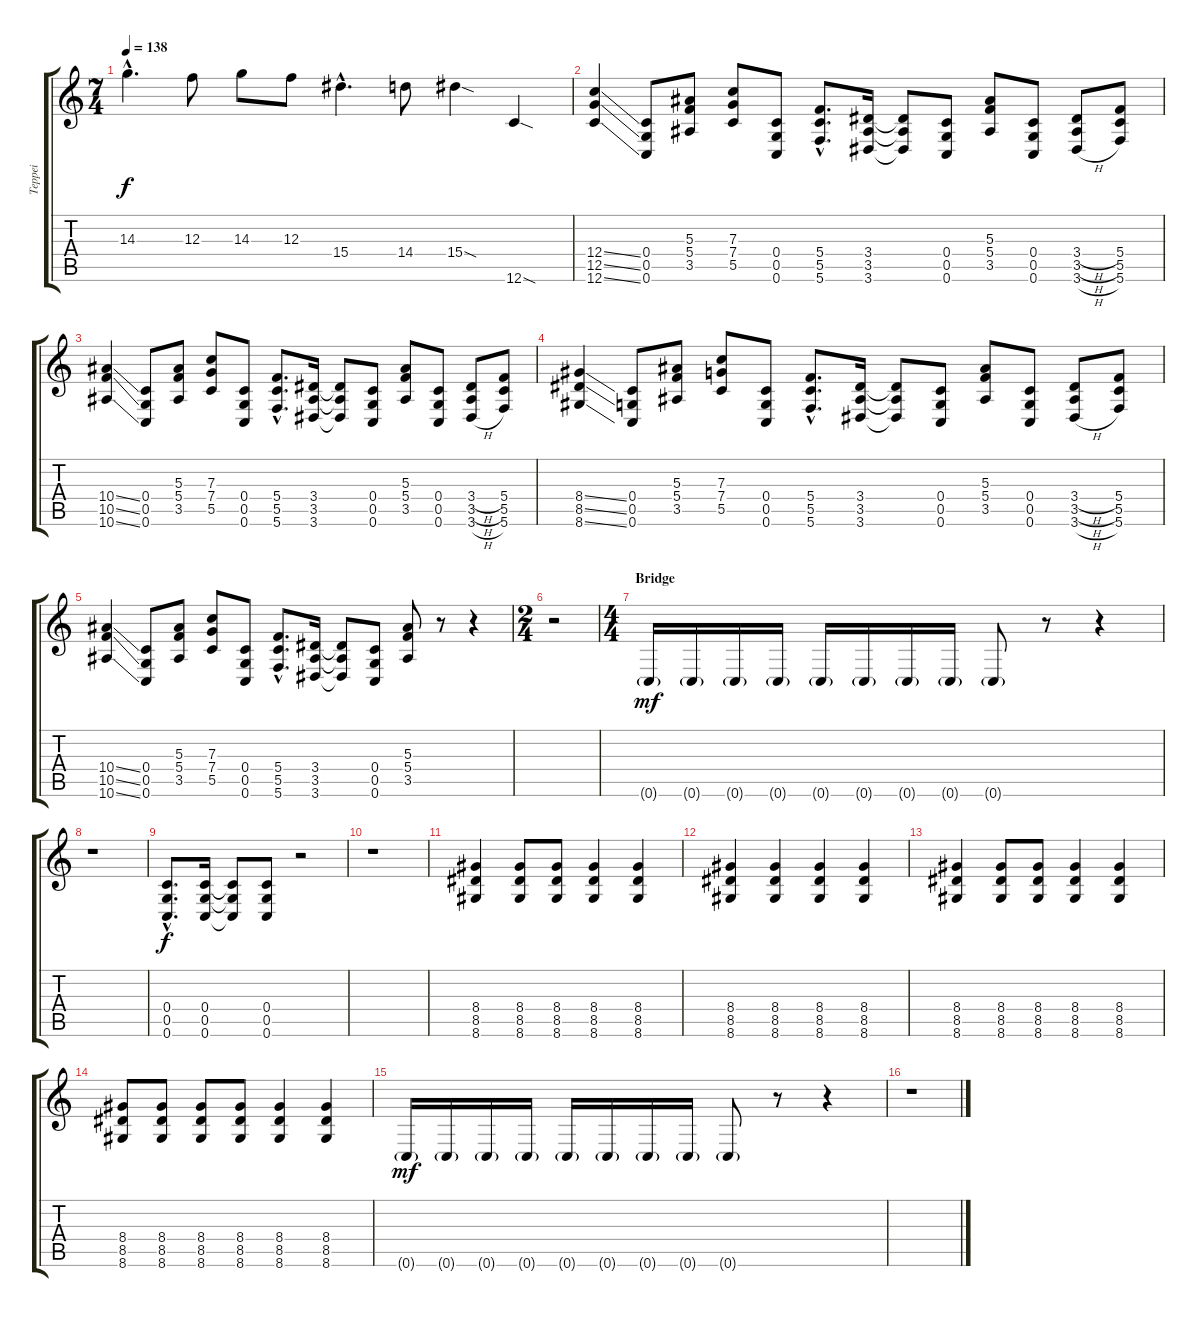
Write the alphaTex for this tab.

\track ("Teppei" "Teppei") {instrument overdrivenguitar}
\staff {score tabs}
\tuning (D4 A3 F3 C3 G2 C2) {hide}
\ts (7 4)
\tempo 138
\clef g2
\ks c
14.3{hac}.4{d dy f} 12.3.8 14.3.8 12.3.8 15.4{hac}.4{d} 14.4.8 15.4{sod}.4 12.6{sod}.4 |
(12.4{ss} 12.5{ss} 12.6{ss}).4 (0.4 0.5 0.6).8 (5.3 5.4 3.5).8 (7.3 7.4 5.5).8 (0.4 0.5 0.6).8 (5.4{hac} 5.5{hac} 5.6{hac}).8{d} (3.4 3.5 3.6).16 (3.4{t} 3.5{t} 3.6{t}).8 (0.4 0.5 0.6).8 (5.3 5.4 3.5).8 (0.4 0.5 0.6).8 (3.4{h} 3.5{h} 3.6{h}).8 (5.4 5.5 5.6).8 |
(10.4{ss} 10.5{ss} 10.6{ss}).4 (0.4 0.5 0.6).8 (5.3 5.4 3.5).8 (7.3 7.4 5.5).8 (0.4 0.5 0.6).8 (5.4{hac} 5.5{hac} 5.6{hac}).8{d} (3.4 3.5 3.6).16 (3.4{t} 3.5{t} 3.6{t}).8 (0.4 0.5 0.6).8 (5.3 5.4 3.5).8 (0.4 0.5 0.6).8 (3.4{h} 3.5{h} 3.6{h}).8 (5.4 5.5 5.6).8 |
(8.4{ss} 8.5{ss} 8.6{ss}).4 (0.4 0.5 0.6).8 (5.3 5.4 3.5).8 (7.3 7.4 5.5).8 (0.4 0.5 0.6).8 (5.4{hac} 5.5{hac} 5.6{hac}).8{d} (3.4 3.5 3.6).16 (3.4{t} 3.5{t} 3.6{t}).8 (0.4 0.5 0.6).8 (5.3 5.4 3.5).8 (0.4 0.5 0.6).8 (3.4{h} 3.5{h} 3.6{h}).8 (5.4 5.5 5.6).8 |
(10.4{ss} 10.5{ss} 10.6{ss}).4 (0.4 0.5 0.6).8 (5.3 5.4 3.5).8 (7.3 7.4 5.5).8 (0.4 0.5 0.6).8 (5.4{hac} 5.5{hac} 5.6{hac}).8{d} (3.4 3.5 3.6).16 (3.4{t} 3.5{t} 3.6{t}).8 (0.4 0.5 0.6).8 (5.3 5.4 3.5).8 r.8 r.4 |
\ts (2 4)
r.2 |
\ts (4 4)
\section ("" "Bridge")
0.6{g}.16{dy mf} 0.6{g}.16 0.6{g}.16 0.6{g}.16 0.6{g}.16 0.6{g}.16 0.6{g}.16 0.6{g}.16 0.6{g}.8 r.8 r.4 |
r.1 |
(0.4{hac} 0.5{hac} 0.6{hac}).8{d dy f} (0.4 0.5 0.6).16 (0.4{t} 0.5{t} 0.6{t}).8 (0.4 0.5 0.6).8 r.2 |
r.1 |
(8.4 8.5 8.6).4 (8.4 8.5 8.6).8 (8.4 8.5 8.6).8 (8.4 8.5 8.6).4 (8.4 8.5 8.6).4 |
(8.4 8.5 8.6).4 (8.4 8.5 8.6).4 (8.4 8.5 8.6).4 (8.4 8.5 8.6).4 |
(8.4 8.5 8.6).4 (8.4 8.5 8.6).8 (8.4 8.5 8.6).8 (8.4 8.5 8.6).4 (8.4 8.5 8.6).4 |
(8.4 8.5 8.6).8 (8.4 8.5 8.6).8 (8.4 8.5 8.6).8 (8.4 8.5 8.6).8 (8.4 8.5 8.6).4 (8.4 8.5 8.6).4 |
0.6{g}.16{dy mf balance 8} 0.6{g}.16 0.6{g}.16 0.6{g}.16 0.6{g}.16 0.6{g}.16 0.6{g}.16 0.6{g}.16 0.6{g}.8 r.8 r.4 |
r.1
